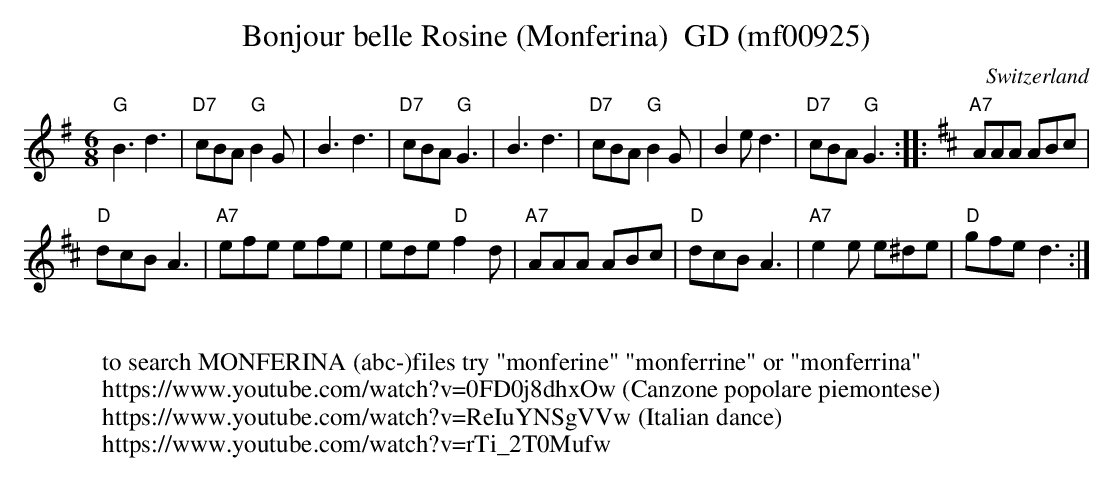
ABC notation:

X:1
T: Bonjour belle Rosine (Monferina)  GD (mf00925)
O:Switzerland
M:6/8
L:1/8
K:G major
"G"B3d3 | "D7"cBA "G"B2G | B3d3 | "D7"cBA"G"G3 | B3d3 | "D7"cBA "G"B2G | B2ed3 | "D7"cBA"G"G3 :: [K:D] "A7"AAA ABc |
"D"dcBA3 | "A7"efe efe | ede "D"f2d | "A7"AAA ABc | "D"dcBA3 | "A7"e2e e^de | "D"gfed3 :|
W:
W: to search MONFERINA (abc-)files try "monferine" "monferrine" or "monferrina"
W: https://www.youtube.com/watch?v=0FD0j8dhxOw (Canzone popolare piemontese)
W: https://www.youtube.com/watch?v=ReIuYNSgVVw (Italian dance)
W: https://www.youtube.com/watch?v=rTi_2T0Mufw
